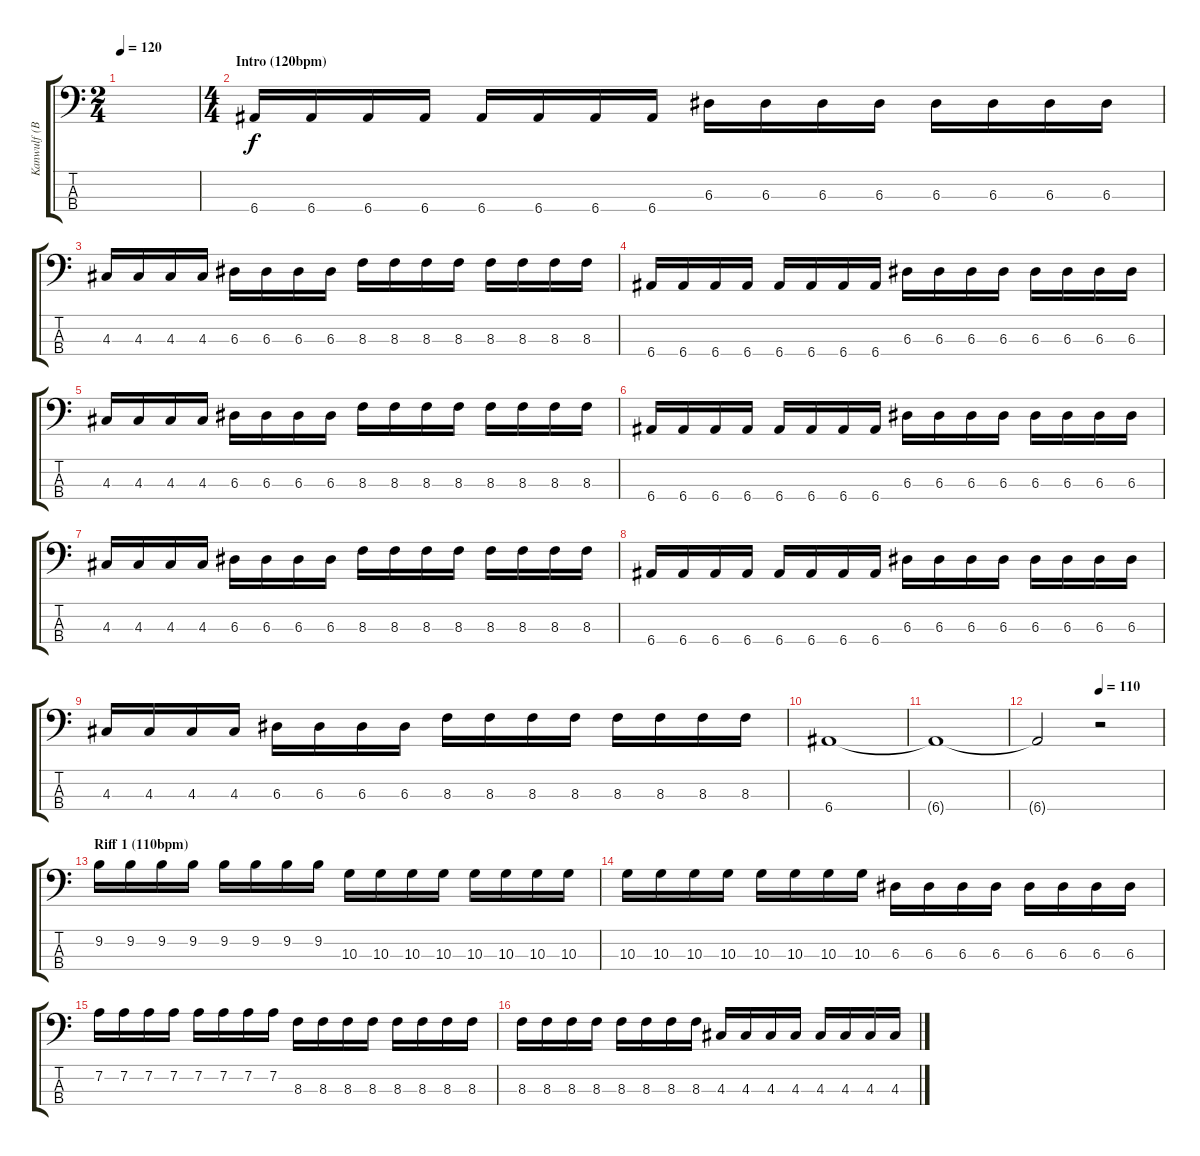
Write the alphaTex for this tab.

\track ("Kanwulf (Bass)" "Kanwulf (B") {instrument electricbasspick}
\staff {score tabs}
\tuning (G2 D2 A1 E1) {hide}
\ts (2 4)
\tempo 120
\clef f4
\ks c
|
\ts (4 4)
\section ("" "Intro (120bpm)")
6.4.16 6.4.16 6.4.16 6.4.16 6.4.16 6.4.16 6.4.16 6.4.16 6.3.16 6.3.16 6.3.16 6.3.16 6.3.16 6.3.16 6.3.16 6.3.16 |
4.3.16 4.3.16 4.3.16 4.3.16 6.3.16 6.3.16 6.3.16 6.3.16 8.3.16 8.3.16 8.3.16 8.3.16 8.3.16 8.3.16 8.3.16 8.3.16 |
6.4.16 6.4.16 6.4.16 6.4.16 6.4.16 6.4.16 6.4.16 6.4.16 6.3.16 6.3.16 6.3.16 6.3.16 6.3.16 6.3.16 6.3.16 6.3.16 |
4.3.16 4.3.16 4.3.16 4.3.16 6.3.16 6.3.16 6.3.16 6.3.16 8.3.16 8.3.16 8.3.16 8.3.16 8.3.16 8.3.16 8.3.16 8.3.16 |
6.4.16 6.4.16 6.4.16 6.4.16 6.4.16 6.4.16 6.4.16 6.4.16 6.3.16 6.3.16 6.3.16 6.3.16 6.3.16 6.3.16 6.3.16 6.3.16 |
4.3.16 4.3.16 4.3.16 4.3.16 6.3.16 6.3.16 6.3.16 6.3.16 8.3.16 8.3.16 8.3.16 8.3.16 8.3.16 8.3.16 8.3.16 8.3.16 |
6.4.16 6.4.16 6.4.16 6.4.16 6.4.16 6.4.16 6.4.16 6.4.16 6.3.16 6.3.16 6.3.16 6.3.16 6.3.16 6.3.16 6.3.16 6.3.16 |
4.3.16 4.3.16 4.3.16 4.3.16 6.3.16 6.3.16 6.3.16 6.3.16 8.3.16 8.3.16 8.3.16 8.3.16 8.3.16 8.3.16 8.3.16 8.3.16 |
6.4.1 |
6.4{t}.1 |
\tempo (110 0.5)
6.4{t}.2 r.2 |
\section ("" "Riff 1 (110bpm)")
9.2.16 9.2.16 9.2.16 9.2.16 9.2.16 9.2.16 9.2.16 9.2.16 10.3.16 10.3.16 10.3.16 10.3.16 10.3.16 10.3.16 10.3.16 10.3.16 |
10.3.16 10.3.16 10.3.16 10.3.16 10.3.16 10.3.16 10.3.16 10.3.16 6.3.16 6.3.16 6.3.16 6.3.16 6.3.16 6.3.16 6.3.16 6.3.16 |
7.2.16 7.2.16 7.2.16 7.2.16 7.2.16 7.2.16 7.2.16 7.2.16 8.3.16 8.3.16 8.3.16 8.3.16 8.3.16 8.3.16 8.3.16 8.3.16 |
8.3.16 8.3.16 8.3.16 8.3.16 8.3.16 8.3.16 8.3.16 8.3.16 4.3.16 4.3.16 4.3.16 4.3.16 4.3.16 4.3.16 4.3.16 4.3.16
